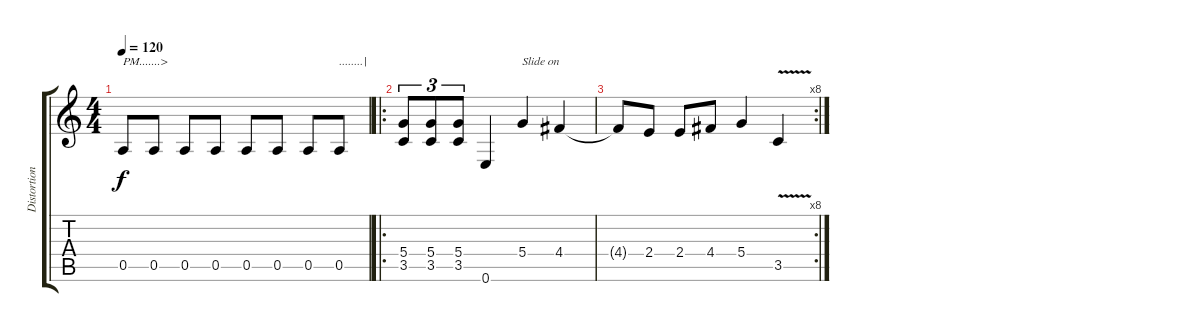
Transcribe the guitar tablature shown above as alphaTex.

\track ("Distortion Guitar#1" "Distortion") {instrument distortionguitar}
\staff {score tabs}
\tuning (E4 B3 G3 D3 A2 E2) {hide}
\ts (4 4)
\tempo 120
\clef g2
\ks c
0.5.8{txt "PM.......>" dy f} 0.5.8 0.5.8 0.5.8 0.5.8 0.5.8 0.5.8 0.5.8{txt "........|"} |
\ro
(5.4 3.5).8{tu (3 2)} (5.4 3.5).8{tu (3 2)} (5.4 3.5).8{tu (3 2)} 0.6.4 5.4.4{txt "Slide on"} 4.4.4 |
\rc 8
4.4{t}.8 2.4.8 2.4.8 4.4.8 5.4.4 3.5{v}.4
